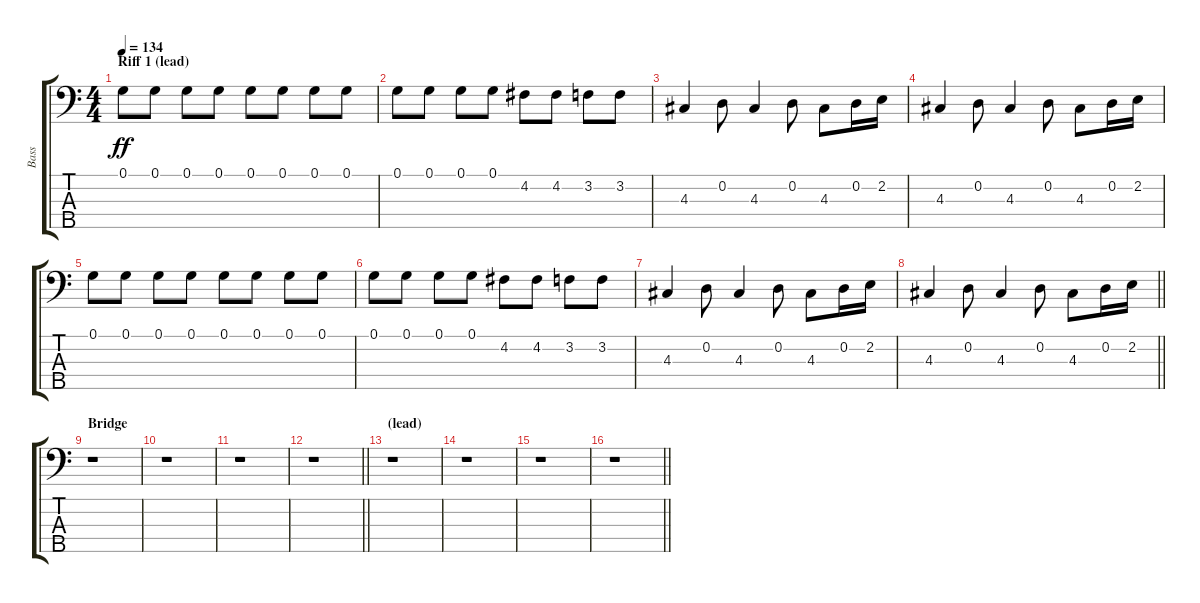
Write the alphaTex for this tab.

\track ("Bass" "Bass") {instrument electricbasspick}
\staff {score tabs}
\tuning (G2 D2 A1 E1 A0) {hide}
\ts (4 4)
\section ("" "Riff 1 (lead)")
\tempo 134
\clef f4
\ks c
0.1.8{dy ff} 0.1.8 0.1.8 0.1.8 0.1.8 0.1.8 0.1.8 0.1.8 |
0.1.8 0.1.8 0.1.8 0.1.8 4.2.8 4.2.8 3.2.8 3.2.8 |
4.3.4 0.2.8 4.3.4 0.2.8 4.3.8 0.2.16 2.2.16 |
4.3.4 0.2.8 4.3.4 0.2.8 4.3.8 0.2.16 2.2.16 |
0.1.8 0.1.8 0.1.8 0.1.8 0.1.8 0.1.8 0.1.8 0.1.8 |
0.1.8 0.1.8 0.1.8 0.1.8 4.2.8 4.2.8 3.2.8 3.2.8 |
4.3.4 0.2.8 4.3.4 0.2.8 4.3.8 0.2.16 2.2.16 |
\barLineRight lightlight
4.3.4 0.2.8 4.3.4 0.2.8 4.3.8 0.2.16 2.2.16 |
\section ("" "Bridge")
r.1 |
r.1 |
r.1 |
\barLineRight lightlight
r.1 |
\section ("" "(lead)")
r.1 |
r.1 |
r.1 |
\barLineRight lightlight
r.1
